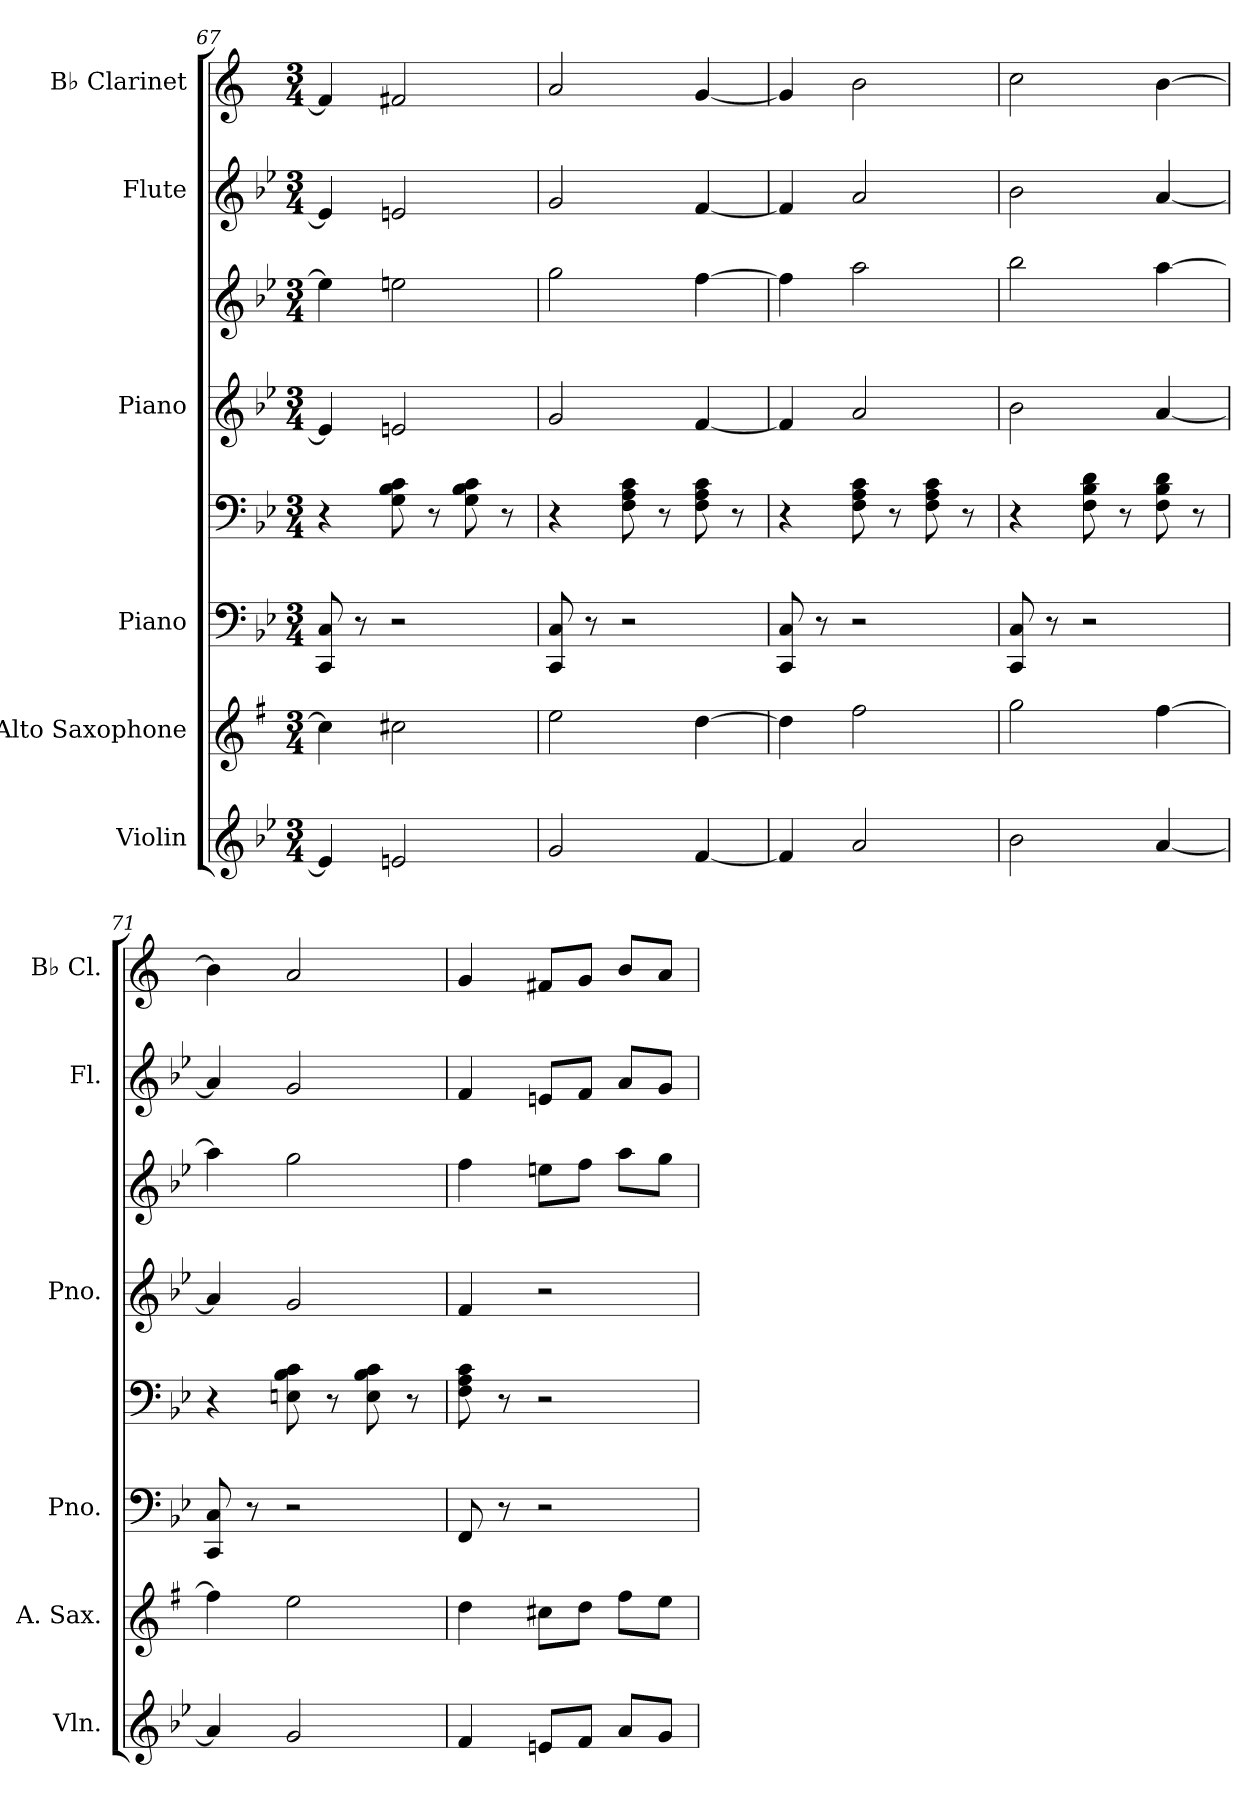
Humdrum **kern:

**kern	**kern	**kern	**kern	**kern	**kern	**kern	**kern
*part6	*part5	*part4	*part4	*part3	*part3	*part2	*part1
*staff8	*staff7	*staff6	*staff5	*staff4	*staff3	*staff2	*staff1
*I"Violin	*I"Alto Saxophone	*I"Piano	*	*I"Piano	*	*I"Flute	*I"B♭ Clarinet
*I'Vln.	*I'A. Sax.	*I'Pno.	*	*I'Pno.	*	*I'Fl.	*I'B♭ Cl.
*clefG2	*clefG2	*clefF4	*clefF4	*clefG2	*clefG2	*clefG2	*clefG2
*	*ITrd5c9	*	*	*	*	*	*ITrd1c2
*k[b-e-]	*k[b-e-]	*k[b-e-]	*k[b-e-]	*k[b-e-]	*k[b-e-]	*k[b-e-]	*k[b-e-]
*M3/4	*M3/4	*M3/4	*M3/4	*M3/4	*M3/4	*M3/4	*M3/4
=67	=67	=67	=67	=67	=67	=67	=67
4e-/]	4e-\]	8CC/ 8C/	4r	4e-/]	4ee-\]	4e-/]	4e-/]
.	.	8r	.	.	.	.	.
2en/	2en\	2r	8G\ 8B-\ 8c\	2en/	2een\	2en/	2en/
.	.	.	8r	.	.	.	.
.	.	.	8G\ 8B-\ 8c\	.	.	.	.
.	.	.	8r	.	.	.	.
!!LO:LB:g=z
=68	=68	=68	=68	=68	=68	=68	=68
2g/	2g\	8CC/ 8C/	4r	2g/	2gg\	2g/	2g/
.	.	8r	.	.	.	.	.
.	.	2r	8F\ 8A\ 8c\	.	.	.	.
.	.	.	8r	.	.	.	.
[4f/	[4f\	.	8F\ 8A\ 8c\	[4f/	[4ff\	[4f/	[4f/
.	.	.	8r	.	.	.	.
=69	=69	=69	=69	=69	=69	=69	=69
4f/]	4f\]	8CC/ 8C/	4r	4f/]	4ff\]	4f/]	4f/]
.	.	8r	.	.	.	.	.
2a/	2a\	2r	8F\ 8A\ 8c\	2a/	2aa\	2a/	2a\
.	.	.	8r	.	.	.	.
.	.	.	8F\ 8A\ 8c\	.	.	.	.
.	.	.	8r	.	.	.	.
=70	=70	=70	=70	=70	=70	=70	=70
2b-\	2b-\	8CC/ 8C/	4r	2b-\	2bb-\	2b-\	2b-\
.	.	8r	.	.	.	.	.
.	.	2r	8F\ 8B-\ 8d\	.	.	.	.
.	.	.	8r	.	.	.	.
[4a/	[4a\	.	8F\ 8B-\ 8d\	[4a/	[4aa\	[4a/	[4a\
.	.	.	8r	.	.	.	.
=71	=71	=71	=71	=71	=71	=71	=71
4a/]	4a\]	8CC/ 8C/	4r	4a/]	4aa\]	4a/]	4a\]
.	.	8r	.	.	.	.	.
2g/	2g\	2r	8En\ 8B-\ 8c\	2g/	2gg\	2g/	2g/
.	.	.	8r	.	.	.	.
.	.	.	8E\ 8B-\ 8c\	.	.	.	.
.	.	.	8r	.	.	.	.
=72	=72	=72	=72	=72	=72	=72	=72
4f/	4f\	8FF/	8F\ 8A\ 8c\	4f/	4ff\	4f/	4f/
.	.	8r	8r	.	.	.	.
8en/L	8en\L	2r	2r	2r	8een\L	8en/L	8en/L
8f/J	8f\J	.	.	.	8ff\J	8f/J	8f/J
8a/L	8a\L	.	.	.	8aa\L	8a/L	8a/L
8g/J	8g\J	.	.	.	8gg\J	8g/J	8g/J
=	=	=	=	=	=	=	=
*-	*-	*-	*-	*-	*-	*-	*-
